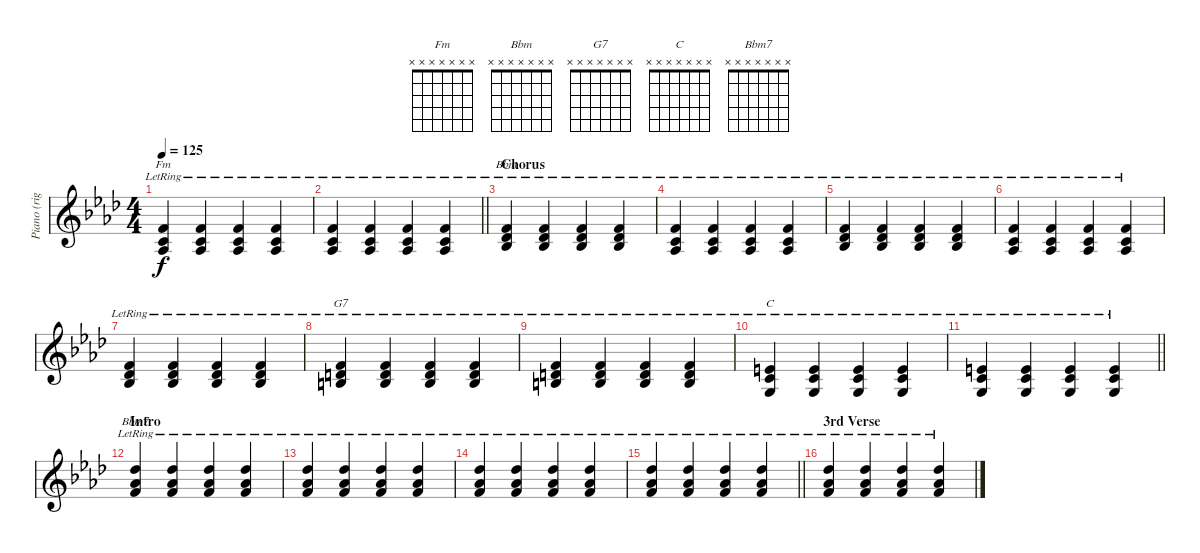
\track ("Piano (right hand)" "Piano (rig") {instrument acousticgrandpiano}
\staff {score}
\tuning (E4 B3 G3 D3 A2 E2 B1) {hide}
\chord ("Fm" x x x x x x x)
\chord ("Bbm" x x x x x x x)
\chord ("G7" x x x x x x x)
\chord ("C" x x x x x x x)
\chord ("Bbm7" x x x x x x x)
\ts (4 4)
\tempo 125
\clef g2
\ks fminor
(1.1{lr} 1.2{lr} 1.3{lr}).4{ch "Fm" dy f} (1.1{lr} 1.2{lr} 1.3{lr}).4 (1.1{lr} 1.2{lr} 1.3{lr}).4 (1.1{lr} 1.2{lr} 1.3{lr}).4 |
\barLineRight lightlight
(1.1{lr} 1.2{lr} 1.3{lr}).4 (1.1{lr} 1.2{lr} 1.3{lr}).4 (1.1{lr} 1.2{lr} 1.3{lr}).4 (1.1{lr} 1.2{lr} 1.3{lr}).4 |
\section ("" "Chorus")
(1.1{lr} 2.2{lr} 3.3{lr}).4{ch "Bbm"} (1.1{lr} 2.2{lr} 3.3{lr}).4 (1.1{lr} 2.2{lr} 3.3{lr}).4 (1.1{lr} 2.2{lr} 3.3{lr}).4 |
(1.1{lr} 1.2{lr} 1.3{lr}).4 (1.1{lr} 1.2{lr} 1.3{lr}).4 (1.1{lr} 1.2{lr} 1.3{lr}).4 (1.1{lr} 1.2{lr} 1.3{lr}).4 |
(1.1{lr} 2.2{lr} 3.3{lr}).4 (1.1{lr} 2.2{lr} 3.3{lr}).4 (1.1{lr} 2.2{lr} 3.3{lr}).4 (1.1{lr} 2.2{lr} 3.3{lr}).4 |
(1.1{lr} 1.2{lr} 1.3{lr}).4 (1.1{lr} 1.2{lr} 1.3{lr}).4 (1.1{lr} 1.2{lr} 1.3{lr}).4 (1.1{lr} 1.2{lr} 1.3{lr}).4 |
(1.1{lr} 2.2{lr} 3.3{lr}).4 (1.1{lr} 2.2{lr} 3.3{lr}).4 (1.1{lr} 2.2{lr} 3.3{lr}).4 (1.1{lr} 2.2{lr} 3.3{lr}).4 |
(1.1{lr} 3.2{lr} 4.3{lr}).4{ch "G7"} (1.1{lr} 3.2{lr} 4.3{lr}).4 (1.1{lr} 3.2{lr} 4.3{lr}).4 (1.1{lr} 3.2{lr} 4.3{lr}).4 |
(1.1{lr} 3.2{lr} 4.3{lr}).4 (1.1{lr} 3.2{lr} 4.3{lr}).4 (1.1{lr} 3.2{lr} 4.3{lr}).4 (1.1{lr} 3.2{lr} 4.3{lr}).4 |
(0.1{lr} 1.2{lr} 0.3{lr}).4{ch "C"} (0.1{lr} 1.2{lr} 0.3{lr}).4 (0.1{lr} 1.2{lr} 0.3{lr}).4 (0.1{lr} 1.2{lr} 0.3).4 |
\barLineRight lightlight
(0.1{lr} 1.2{lr} 0.3{lr}).4 (0.1{lr} 1.2{lr} 0.3{lr}).4 (0.1{lr} 1.2{lr} 0.3{lr}).4 (0.1{lr} 1.2{lr} 0.3).4 |
\section ("" "Intro")
(9.1{lr} 9.2{lr} 10.3{lr}).4{ch "Bbm7"} (9.1{lr} 9.2{lr} 10.3{lr}).4 (9.1{lr} 9.2{lr} 10.3{lr}).4 (9.1{lr} 9.2{lr} 10.3{lr}).4 |
(9.1{lr} 9.2{lr} 10.3{lr}).4 (9.1{lr} 9.2{lr} 10.3{lr}).4 (9.1{lr} 9.2{lr} 10.3{lr}).4 (9.1{lr} 9.2{lr} 10.3{lr}).4 |
(9.1{lr} 9.2{lr} 10.3{lr}).4 (9.1{lr} 9.2{lr} 10.3{lr}).4 (9.1{lr} 9.2{lr} 10.3{lr}).4 (9.1{lr} 9.2{lr} 10.3{lr}).4 |
\barLineRight lightlight
(9.1{lr} 9.2{lr} 10.3{lr}).4 (9.1{lr} 9.2{lr} 10.3{lr}).4 (9.1{lr} 9.2{lr} 10.3{lr}).4 (9.1{lr} 9.2{lr} 10.3{lr}).4 |
\section ("" "3rd Verse")
(9.1{lr} 9.2{lr} 10.3{lr}).4 (9.1{lr} 9.2{lr} 10.3{lr}).4 (9.1{lr} 9.2{lr} 10.3{lr}).4 (9.1{lr} 9.2{lr} 10.3{lr}).4
